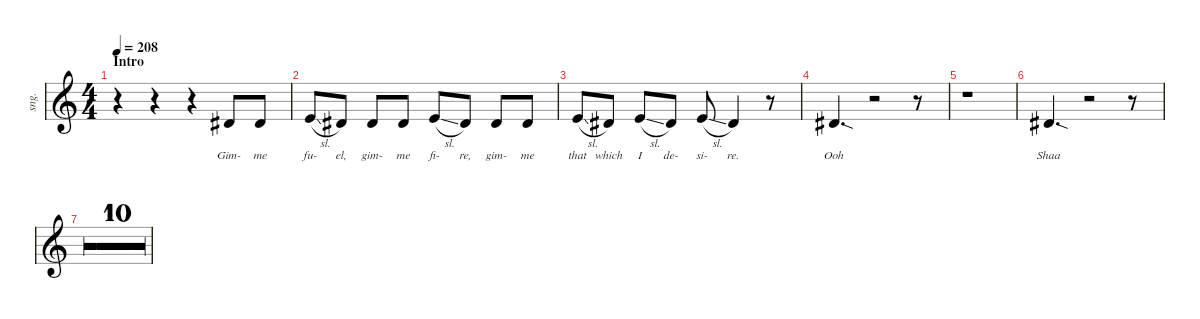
\defaultSystemsLayout 4
\hideDynamics
\bracketExtendMode nobrackets
\otherSystemsTrackNameOrientation horizontal
\track ("Vocals" "sng.") {multiBarRest instrument voiceoohs}
\staff {score}
\tuning (Eb4 Bb3 Gb3 Db3 Ab2 Eb2)
\ts (4 4)
\section ("" "Intro")
\tempo 208
\clef g2
\ks c
r.4{dy mf instrument voiceoohs beam Down} r.4{beam Down} r.4{beam Down} 5.2{acc #}.8{lyrics (0 "Gim-") lyrics (1 "") lyrics (2 "") lyrics (3 "") lyrics (4 "") beam Up} 5.2{acc #}.8{lyrics (0 "me") lyrics (1 "") lyrics (2 "") lyrics (3 "") lyrics (4 "") beam Up} |
6.2{sl}.8{lyrics (0 "fu-") lyrics (1 "") lyrics (2 "") lyrics (3 "") lyrics (4 "") beam Up} 5.2{acc #}.8{lyrics (0 "el,") lyrics (1 "") lyrics (2 "") lyrics (3 "") lyrics (4 "") beam Up} 5.2{acc #}.8{lyrics (0 "gim-") lyrics (1 "") lyrics (2 "") lyrics (3 "") lyrics (4 "") beam Up} 5.2{acc #}.8{lyrics (0 "me") lyrics (1 "") lyrics (2 "") lyrics (3 "") lyrics (4 "") beam Up} 6.2{sl}.8{lyrics (0 "fi-") lyrics (1 "") lyrics (2 "") lyrics (3 "") lyrics (4 "") beam Up} 5.2{acc #}.8{lyrics (0 "re,") lyrics (1 "") lyrics (2 "") lyrics (3 "") lyrics (4 "") beam Up} 5.2{acc #}.8{lyrics (0 "gim-") lyrics (1 "") lyrics (2 "") lyrics (3 "") lyrics (4 "") beam Up} 5.2{acc #}.8{lyrics (0 "me") lyrics (1 "") lyrics (2 "") lyrics (3 "") lyrics (4 "") beam Up} |
6.2{sl}.8{lyrics (0 "that") lyrics (1 "") lyrics (2 "") lyrics (3 "") lyrics (4 "") beam Up} 5.2{acc #}.8{lyrics (0 "which") lyrics (1 "") lyrics (2 "") lyrics (3 "") lyrics (4 "") beam Up} 6.2{sl}.8{lyrics (0 "I") lyrics (1 "") lyrics (2 "") lyrics (3 "") lyrics (4 "") beam Up} 5.2{acc #}.8{lyrics (0 "de-") lyrics (1 "") lyrics (2 "") lyrics (3 "") lyrics (4 "") beam Up} 6.2{sl}.8{lyrics (0 "si-") lyrics (1 "") lyrics (2 "") lyrics (3 "") lyrics (4 "") beam Up} 5.2{acc #}.4{lyrics (0 "re.") lyrics (1 "") lyrics (2 "") lyrics (3 "") lyrics (4 "") beam Up} r.8{beam Up} |
5.2{sod acc #}.4{d lyrics (0 "Ooh") lyrics (1 "") lyrics (2 "") lyrics (3 "") lyrics (4 "") beam Up} r.2{beam Up} r.8{beam Up} |
r.1{beam Down} |
5.2{sod acc #}.4{d lyrics (0 "Shaa") lyrics (1 "") lyrics (2 "") lyrics (3 "") lyrics (4 "") beam Up} r.2{beam Up} r.8{beam Up} |
r.1{beam Down} |
r.1{beam Down} |
r.1{beam Down} |
r.1{beam Down} |
r.1{beam Down} |
r.1{beam Down} |
r.1{beam Down} |
r.1{beam Down} |
r.1{beam Down} |
r.1{beam Down}
